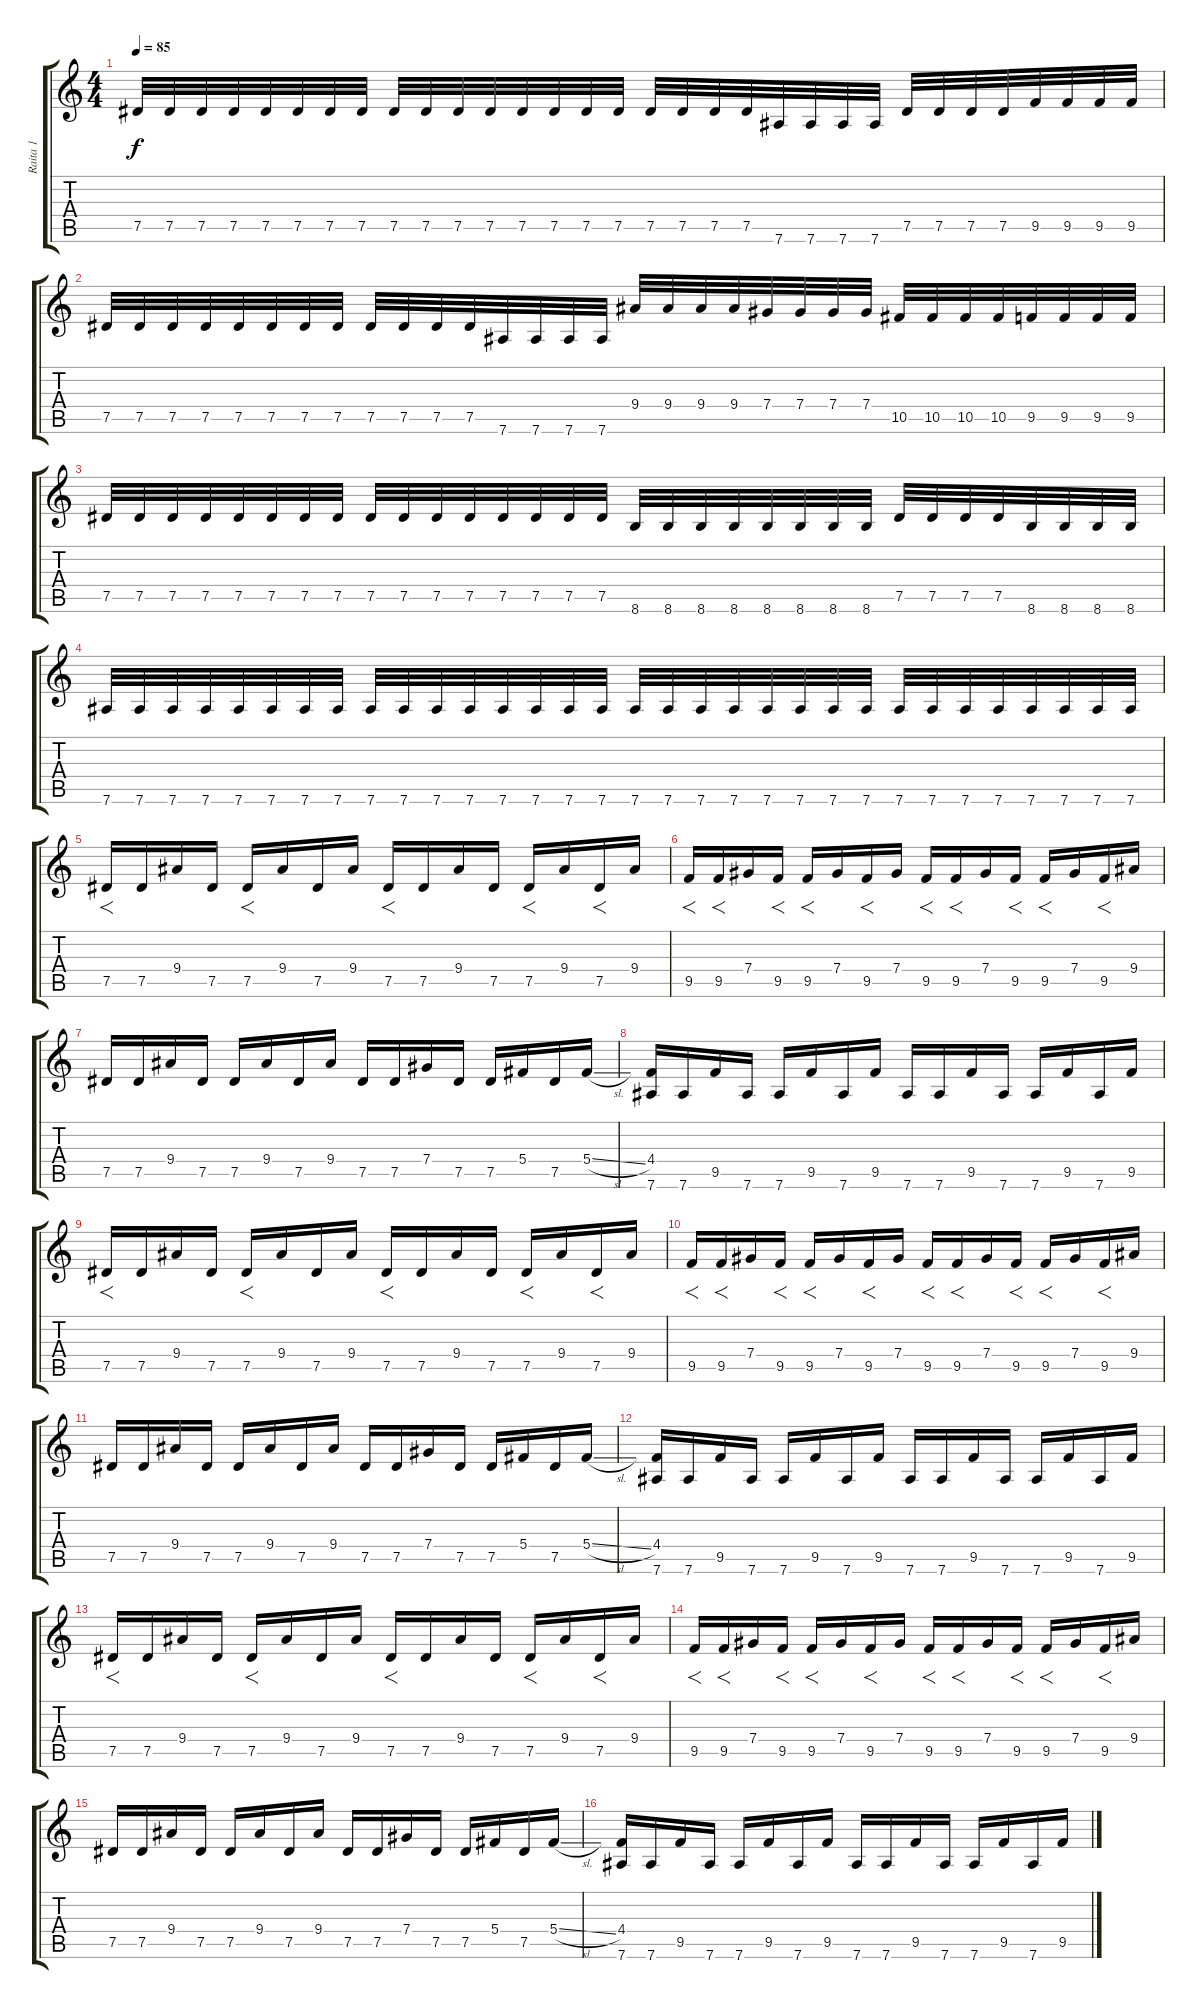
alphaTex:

\track ("Raita 1" "Raita 1") {instrument distortionguitar}
\staff {score tabs}
\tuning (Eb4 Bb3 Gb3 Db3 Ab2 Eb2) {hide}
\ts (4 4)
\tempo 85
\clef g2
\ks c
7.5.32{dy f} 7.5.32 7.5.32 7.5.32 7.5.32 7.5.32 7.5.32 7.5.32 7.5.32 7.5.32 7.5.32 7.5.32 7.5.32 7.5.32 7.5.32 7.5.32 7.5.32 7.5.32 7.5.32 7.5.32 7.6.32 7.6.32 7.6.32 7.6.32 7.5.32 7.5.32 7.5.32 7.5.32 9.5.32 9.5.32 9.5.32 9.5.32 |
7.5.32 7.5.32 7.5.32 7.5.32 7.5.32 7.5.32 7.5.32 7.5.32 7.5.32 7.5.32 7.5.32 7.5.32 7.6.32 7.6.32 7.6.32 7.6.32 9.4.32 9.4.32 9.4.32 9.4.32 7.4.32 7.4.32 7.4.32 7.4.32 10.5.32 10.5.32 10.5.32 10.5.32 9.5.32 9.5.32 9.5.32 9.5.32 |
7.5.32 7.5.32 7.5.32 7.5.32 7.5.32 7.5.32 7.5.32 7.5.32 7.5.32 7.5.32 7.5.32 7.5.32 7.5.32 7.5.32 7.5.32 7.5.32 8.6.32 8.6.32 8.6.32 8.6.32 8.6.32 8.6.32 8.6.32 8.6.32 7.5.32 7.5.32 7.5.32 7.5.32 8.6.32 8.6.32 8.6.32 8.6.32 |
7.6.32 7.6.32 7.6.32 7.6.32 7.6.32 7.6.32 7.6.32 7.6.32 7.6.32 7.6.32 7.6.32 7.6.32 7.6.32 7.6.32 7.6.32 7.6.32 7.6.32 7.6.32 7.6.32 7.6.32 7.6.32 7.6.32 7.6.32 7.6.32 7.6.32 7.6.32 7.6.32 7.6.32 7.6.32 7.6.32 7.6.32 7.6.32 |
7.5.16{f} 7.5.16 9.4.16 7.5.16 7.5.16{f} 9.4.16 7.5.16 9.4.16 7.5.16{f} 7.5.16 9.4.16 7.5.16 7.5.16{f} 9.4.16 7.5.16{f} 9.4.16 |
9.5.16{f} 9.5.16{f} 7.4.16 9.5.16{f} 9.5.16{f} 7.4.16 9.5.16{f} 7.4.16 9.5.16{f} 9.5.16{f} 7.4.16 9.5.16{f} 9.5.16{f} 7.4.16 9.5.16{f} 9.4.16 |
7.5.16 7.5.16 9.4.16 7.5.16 7.5.16 9.4.16 7.5.16 9.4.16 7.5.16 7.5.16 7.4.16 7.5.16 7.5.16 5.4.16 7.5.16 5.4{sl}.16 |
(4.4 7.6).16 7.6.16 9.5.16 7.6.16 7.6.16 9.5.16 7.6.16 9.5.16 7.6.16 7.6.16 9.5.16 7.6.16 7.6.16 9.5.16 7.6.16 9.5.16 |
7.5.16{f} 7.5.16 9.4.16 7.5.16 7.5.16{f} 9.4.16 7.5.16 9.4.16 7.5.16{f} 7.5.16 9.4.16 7.5.16 7.5.16{f} 9.4.16 7.5.16{f} 9.4.16 |
9.5.16{f} 9.5.16{f} 7.4.16 9.5.16{f} 9.5.16{f} 7.4.16 9.5.16{f} 7.4.16 9.5.16{f} 9.5.16{f} 7.4.16 9.5.16{f} 9.5.16{f} 7.4.16 9.5.16{f} 9.4.16 |
7.5.16 7.5.16 9.4.16 7.5.16 7.5.16 9.4.16 7.5.16 9.4.16 7.5.16 7.5.16 7.4.16 7.5.16 7.5.16 5.4.16 7.5.16 5.4{sl}.16 |
(4.4 7.6).16 7.6.16 9.5.16 7.6.16 7.6.16 9.5.16 7.6.16 9.5.16 7.6.16 7.6.16 9.5.16 7.6.16 7.6.16 9.5.16 7.6.16 9.5.16 |
7.5.16{f} 7.5.16 9.4.16 7.5.16 7.5.16{f} 9.4.16 7.5.16 9.4.16 7.5.16{f} 7.5.16 9.4.16 7.5.16 7.5.16{f} 9.4.16 7.5.16{f} 9.4.16 |
9.5.16{f} 9.5.16{f} 7.4.16 9.5.16{f} 9.5.16{f} 7.4.16 9.5.16{f} 7.4.16 9.5.16{f} 9.5.16{f} 7.4.16 9.5.16{f} 9.5.16{f} 7.4.16 9.5.16{f} 9.4.16 |
7.5.16 7.5.16 9.4.16 7.5.16 7.5.16 9.4.16 7.5.16 9.4.16 7.5.16 7.5.16 7.4.16 7.5.16 7.5.16 5.4.16 7.5.16 5.4{sl}.16 |
(4.4 7.6).16 7.6.16 9.5.16 7.6.16 7.6.16 9.5.16 7.6.16 9.5.16 7.6.16 7.6.16 9.5.16 7.6.16 7.6.16 9.5.16 7.6.16 9.5.16
